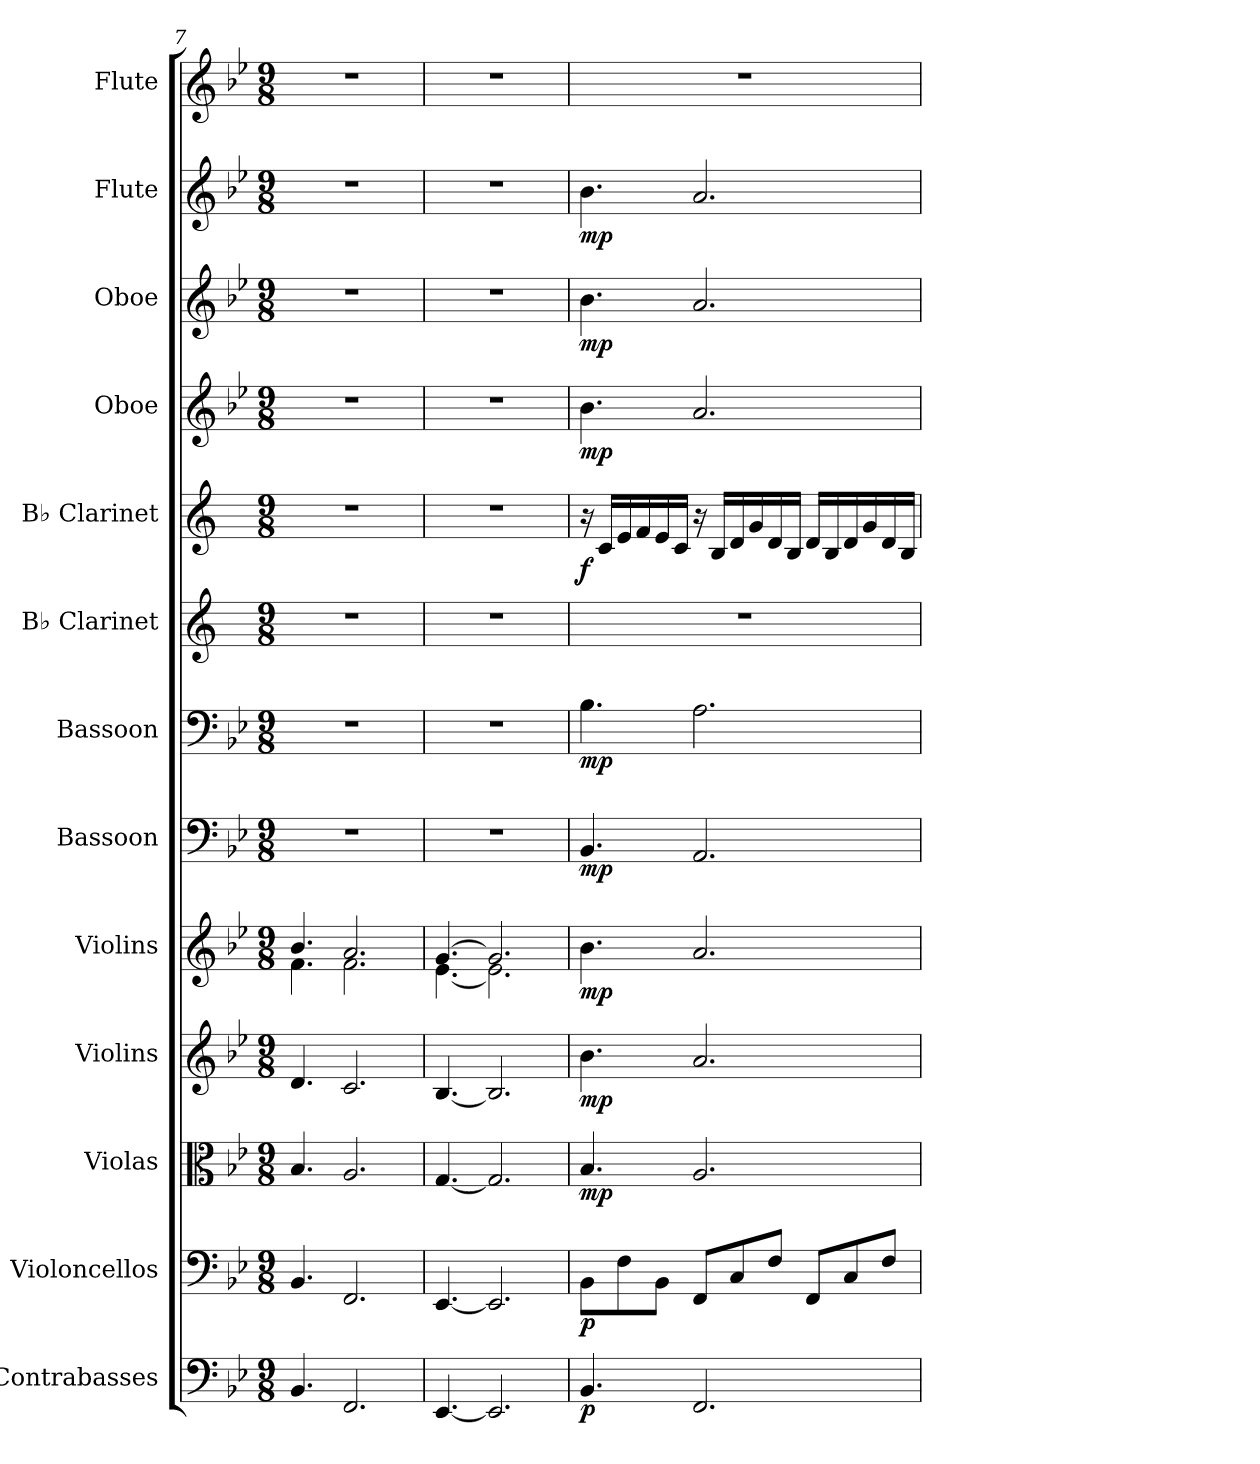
**kern	**dynam	**kern	**dynam	**kern	**dynam	**kern	**dynam	**kern	**dynam	**kern	**dynam	**kern	**dynam	**kern	**kern	**dynam	**kern	**dynam	**kern	**dynam	**kern	**dynam	**kern
*part13	*part13	*part12	*part12	*part11	*part11	*part10	*part10	*part9	*part9	*part8	*part8	*part7	*part7	*part6	*part5	*part5	*part4	*part4	*part3	*part3	*part2	*part2	*part1
*staff13	*staff13	*staff12	*staff12	*staff11	*staff11	*staff10	*staff10	*staff9	*staff9	*staff8	*staff8	*staff7	*staff7	*staff6	*staff5	*staff5	*staff4	*staff4	*staff3	*staff3	*staff2	*staff2	*staff1
*I"Contrabasses	*	*I"Violoncellos	*	*I"Violas	*	*I"Violins	*	*I"Violins	*	*I"Bassoon	*	*I"Bassoon	*	*I"B♭ Clarinet	*I"B♭ Clarinet	*	*I"Oboe	*	*I"Oboe	*	*I"Flute	*	*I"Flute
*I'Cbs.	*	*I'Vcs.	*	*I'Vlas.	*	*I'Vlns.	*	*I'Vlns.	*	*I'Bsn.	*	*I'Bsn.	*	*I'B♭ Cl.	*I'B♭ Cl.	*	*I'Ob.	*	*I'Ob.	*	*I'Fl.	*	*I'Fl.
*clefF4	*	*clefF4	*	*clefC3	*	*clefG2	*	*clefG2	*	*clefF4	*	*clefF4	*	*clefG2	*clefG2	*	*clefG2	*	*clefG2	*	*clefG2	*	*clefG2
*ITrd7c12	*	*	*	*	*	*	*	*	*	*	*	*	*	*ITrd1c2	*ITrd1c2	*	*	*	*	*	*	*	*
*k[b-e-]	*	*k[b-e-]	*	*k[b-e-]	*	*k[b-e-]	*	*k[b-e-]	*	*k[b-e-]	*	*k[b-e-]	*	*k[b-e-]	*k[b-e-]	*	*k[b-e-]	*	*k[b-e-]	*	*k[b-e-]	*	*k[b-e-]
*M9/8	*	*M9/8	*	*M9/8	*	*M9/8	*	*M9/8	*	*M9/8	*	*M9/8	*	*M9/8	*M9/8	*	*M9/8	*	*M9/8	*	*M9/8	*	*M9/8
=7	=7	=7	=7	=7	=7	=7	=7	=7	=7	=7	=7	=7	=7	=7	=7	=7	=7	=7	=7	=7	=7	=7	=7
*	*	*	*	*	*	*	*	*^	*	*	*	*	*	*	*	*	*	*	*	*	*	*	*
4.BBB-/	.	4.BB-/	.	4.B-/	.	4.d/	.	4.b-/	4.f\	.	8%9r	.	8%9r	.	8%9r	8%9r	.	8%9r	.	8%9r	.	8%9r	.	8%9r
2.FFF/	.	2.FF/	.	2.A/	.	2.c/	.	2.a/	2.f\	.	.	.	.	.	.	.	.	.	.	.	.	.	.	.
=8	=8	=8	=8	=8	=8	=8	=8	=8	=8	=8	=8	=8	=8	=8	=8	=8	=8	=8	=8	=8	=8	=8	=8	=8
[4.EEE-/	.	[4.EE-/	.	[4.G/	.	[4.B-/	.	[4.g/	[4.e-\	.	8%9r	.	8%9r	.	8%9r	8%9r	.	8%9r	.	8%9r	.	8%9r	.	8%9r
2.EEE-/]	.	2.EE-/]	.	2.G/]	.	2.B-/]	.	2.g/]	2.e-\]	.	.	.	.	.	.	.	.	.	.	.	.	.	.	.
!!LO:PB:g=z
=9	=9	=9	=9	=9	=9	=9	=9	=9	=9	=9	=9	=9	=9	=9	=9	=9	=9	=9	=9	=9	=9	=9	=9	=9
!	!LO:DY:b	!	!LO:DY:b	!	!LO:DY:b	!	!LO:DY:b	!	!	!LO:DY:b	!	!LO:DY:b	!	!LO:DY:b	!	!	!LO:DY:b	!	!LO:DY:b	!	!LO:DY:b	!	!LO:DY:b	!
*	*	*	*	*	*	*	*	*v	*v	*	*	*	*	*	*	*	*	*	*	*	*	*	*	*
4.BBB-/	p	8BB-\L	p	4.B-/	mp	4.b-\	mp	4.b-\	mp	4.BB-/	mp	4.B-\	mp	8%9r	16r	f	4.b-\	mp	4.b-\	mp	4.b-\	mp	8%9r
.	.	.	.	.	.	.	.	.	.	.	.	.	.	.	16B-/LL	.	.	.	.	.	.	.	.
.	.	8F\	.	.	.	.	.	.	.	.	.	.	.	.	16d/	.	.	.	.	.	.	.	.
.	.	.	.	.	.	.	.	.	.	.	.	.	.	.	16e-/	.	.	.	.	.	.	.	.
.	.	8BB-\J	.	.	.	.	.	.	.	.	.	.	.	.	16d/	.	.	.	.	.	.	.	.
.	.	.	.	.	.	.	.	.	.	.	.	.	.	.	16B-/JJ	.	.	.	.	.	.	.	.
2.FFF/	.	8FF/L	.	2.A/	.	2.a/	.	2.a/	.	2.AA/	.	2.A\	.	.	16r	.	2.a/	.	2.a/	.	2.a/	.	.
.	.	.	.	.	.	.	.	.	.	.	.	.	.	.	16A/LL	.	.	.	.	.	.	.	.
.	.	8C/	.	.	.	.	.	.	.	.	.	.	.	.	16c/	.	.	.	.	.	.	.	.
.	.	.	.	.	.	.	.	.	.	.	.	.	.	.	16f/	.	.	.	.	.	.	.	.
.	.	8F/J	.	.	.	.	.	.	.	.	.	.	.	.	16c/	.	.	.	.	.	.	.	.
.	.	.	.	.	.	.	.	.	.	.	.	.	.	.	16A/JJ	.	.	.	.	.	.	.	.
.	.	8FF/L	.	.	.	.	.	.	.	.	.	.	.	.	16c/LL	.	.	.	.	.	.	.	.
.	.	.	.	.	.	.	.	.	.	.	.	.	.	.	16A/	.	.	.	.	.	.	.	.
.	.	8C/	.	.	.	.	.	.	.	.	.	.	.	.	16c/	.	.	.	.	.	.	.	.
.	.	.	.	.	.	.	.	.	.	.	.	.	.	.	16f/	.	.	.	.	.	.	.	.
.	.	8F/J	.	.	.	.	.	.	.	.	.	.	.	.	16c/	.	.	.	.	.	.	.	.
.	.	.	.	.	.	.	.	.	.	.	.	.	.	.	16A/JJ	.	.	.	.	.	.	.	.
=	=	=	=	=	=	=	=	=	=	=	=	=	=	=	=	=	=	=	=	=	=	=	=
*-	*-	*-	*-	*-	*-	*-	*-	*-	*-	*-	*-	*-	*-	*-	*-	*-	*-	*-	*-	*-	*-	*-	*-
